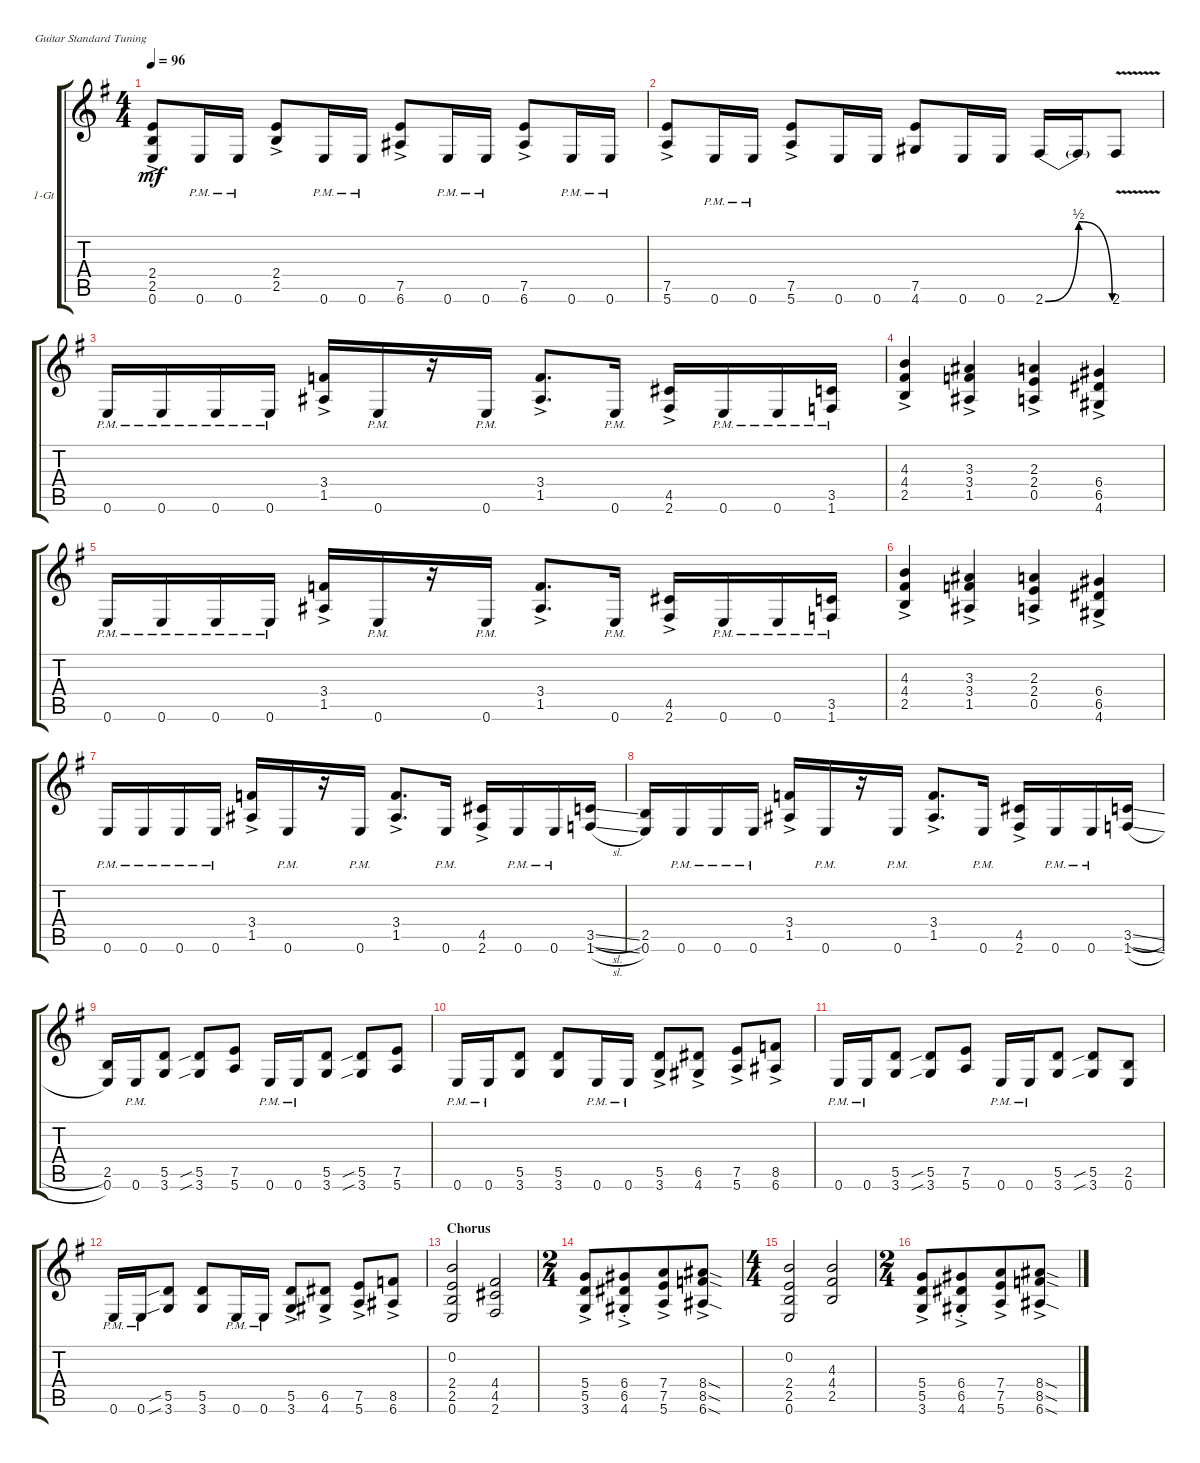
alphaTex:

\bracketExtendMode groupsimilarinstruments
\firstSystemTrackNameOrientation horizontal
\otherSystemsTrackNameOrientation horizontal
\track ("1-Gt" "1-Gt") {instrument distortionguitar}
\staff {score tabs}
\tuning (E4 B3 G3 D3 A2 E2)
\ts (4 4)
\tempo 96
\clef g2
\scale
1.05549
\ks g
(2.4{ac} 2.5{ac} 0.6{ac}).8{dy mf} 0.6{pm}.16 0.6{pm}.16 (2.4{ac} 2.5{ac}).8 0.6{pm}.16 0.6{pm}.16 (7.5{ac} 6.6{ac}).8 0.6{pm}.16 0.6{pm}.16 (7.5{ac} 6.6{ac}).8 0.6{pm}.16 0.6{pm}.16 |
\scale
0.944515 (7.5{ac} 5.6{ac}).8 0.6{pm}.16 0.6{pm}.16 (7.5{ac} 5.6{ac}).8 0.6.16 0.6.16 (7.5 4.6).8 0.6.16 0.6.16 2.6{be (bendrelease 0 0 12 2 20.4 2 30 0)}.16 2.6{t}.16 2.6{v}.8 |
\scale
1.05549 0.6{pm}.16 0.6{pm}.16 0.6{pm}.16 0.6{pm}.16 (3.4{ac} 1.5{ac}).16 0.6{pm}.16 r.16 0.6{pm}.16 (3.4{ac} 1.5{ac}).8{d} 0.6{pm}.16 (4.5{ac} 2.6{ac}).16 0.6{pm}.16 0.6{pm}.16 (3.5{pm} 1.6{pm}).16 |
\scale
0.944515 (4.3{ac} 4.4{ac} 2.5{ac}).4 (3.3{ac} 3.4{ac} 1.5{ac}).4 (2.3{ac} 2.4{ac} 0.5{ac}).4 (6.4{ac} 6.5{ac} 4.6{ac}).4 |
\scale
1.05549 0.6{pm}.16 0.6{pm}.16 0.6{pm}.16 0.6{pm}.16 (3.4{ac} 1.5{ac}).16 0.6{pm}.16 r.16 0.6{pm}.16 (3.4{ac} 1.5{ac}).8{d} 0.6{pm}.16 (4.5{ac} 2.6{ac}).16 0.6{pm}.16 0.6{pm}.16 (3.5{pm} 1.6{pm}).16 |
\scale
0.944515 (4.3{ac} 4.4{ac} 2.5{ac}).4 (3.3{ac} 3.4{ac} 1.5{ac}).4 (2.3{ac} 2.4{ac} 0.5{ac}).4 (6.4{ac} 6.5{ac} 4.6{ac}).4 |
\scale
1.05549 0.6{pm}.16 0.6{pm}.16 0.6{pm}.16 0.6{pm}.16 (3.4{ac} 1.5{ac}).16 0.6{pm}.16 r.16 0.6{pm}.16 (3.4{ac} 1.5{ac}).8{d} 0.6{pm}.16 (4.5{ac} 2.6{ac}).16 0.6{pm}.16 0.6{pm}.16 (3.5{sl} 1.6{sl}).16 |
\scale
0.944515 (2.5 0.6).16 0.6{pm}.16 0.6{pm}.16 0.6{pm}.16 (3.4{ac} 1.5{ac}).16 0.6{pm}.16 r.16 0.6{pm}.16 (3.4{ac} 1.5{ac}).8{d} 0.6{pm}.16 (4.5{ac} 2.6{ac}).16 0.6{pm}.16 0.6{pm}.16 (3.5{sl} 1.6{sl}).16 |
\scale
1.05549 (2.5 0.6).16 0.6{pm}.16 (5.5 3.6).8 (5.5{sib} 3.6{sib}).8 (7.5 5.6).8 0.6{pm}.16 0.6{pm}.16 (5.5 3.6).8 (5.5{sib} 3.6{sib}).8 (7.5 5.6).8 |
\scale
0.944515 0.6{pm}.16 0.6{pm}.16 (5.5 3.6).8 (5.5 3.6).8 0.6{pm}.16 0.6{pm}.16 (5.5{ac} 3.6{ac}).8 (6.5{ac} 4.6{ac}).8 (7.5{ac} 5.6{ac}).8 (8.5{ac} 6.6{ac}).8 |
\scale
1.05549 0.6{pm}.16 0.6{pm}.16 (5.5 3.6).8 (5.5{sib} 3.6{sib}).8 (7.5 5.6).8 0.6{pm}.16 0.6{pm}.16 (5.5 3.6).8 (5.5{sib} 3.6{sib}).8 (2.5 0.6).8 |
\scale
0.944515 0.6{pm}.16 0.6{pm}.16 (5.5{sib} 3.6{sib}).8 (5.5 3.6).8 0.6{pm}.16 0.6{pm}.16 (5.5{ac} 3.6{ac}).8 (6.5{ac} 4.6{ac}).8 (7.5{ac} 5.6{ac}).8 (8.5{ac} 6.6{ac}).8 |
\section ("" "Chorus")
\scale
1.05549 (0.2 2.4 2.5 0.6).2 (4.4 4.5 2.6).2 |
\ts (2 4)
\beaming (8 4 4)
\scale
0.944515 (5.4{ac} 5.5{ac} 3.6{ac}).8 (6.4{ac st} 6.5{ac st} 4.6{ac st}).8 (7.4{ac} 7.5{ac} 5.6{ac}).8 (8.4{sod ac} 8.5{sod ac} 6.6{sod ac}).8 |
\ts (4 4)
\beaming (8 4 4)
\scale
1.08575 (0.2 2.4 2.5 0.6).2 (4.3 4.4 2.5).2 |
\ts (2 4)
\beaming (8 4 4)
\scale
0.91425 (5.4{ac} 5.5{ac} 3.6{ac}).8 (6.4{ac st} 6.5{ac st} 4.6{ac st}).8 (7.4{ac} 7.5{ac} 5.6{ac}).8 (8.4{sod ac} 8.5{sod ac} 6.6{sod ac}).8
